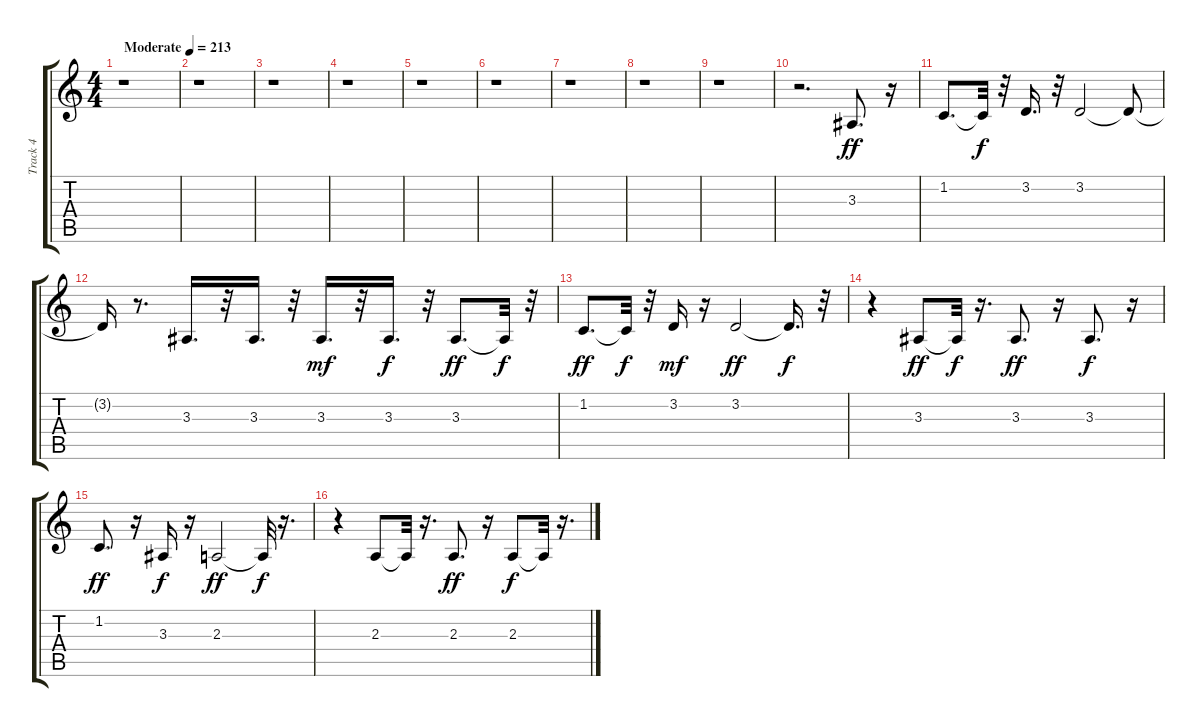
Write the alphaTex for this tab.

\track ("Track 4" "Track 4") {instrument lead8bassandlead}
\staff {score tabs}
\tuning (E4 B3 G3 D3 A2 E2) {hide}
\ts (4 4)
\tempo (213 "Moderate")
\clef g2
\ks c
r.1{dy ff instrument lead8bassandlead} |
r.1 |
r.1 |
r.1 |
r.1 |
r.1 |
r.1 |
r.1 |
r.1 |
r.2{d} 3.3.8{d} r.16 |
1.2.8{d} 1.2{t}.32{dy f} r.32 3.2.16{d} r.32 3.2.2 3.2{t}.8 |
3.2{t}.16 r.8{d} 3.3.16{d} r.32 3.3.16{d} r.32 3.3.16{d dy mf} r.32 3.3.16{d dy f} r.32 3.3.8{d dy ff} 3.3{t}.32{dy f} r.32 |
1.2.8{d dy ff} 1.2{t}.32{dy f} r.32 3.2.16{dy mf} r.16 3.2.2{dy ff} 3.2{t}.16{d dy f} r.32 |
r.4 3.3.8{dy ff} 3.3{t}.32{dy f} r.16{d} 3.3.8{d dy ff} r.16 3.3.8{d dy f} r.16 |
1.2.8{d dy ff} r.16 3.3.16{dy f} r.16 2.3.2{dy ff} 2.3{t}.32{dy f} r.16{d} |
r.4 2.3.8 2.3{t}.32 r.16{d} 2.3.8{d dy ff} r.16 2.3.8{dy f} 2.3{t}.32 r.16{d}
